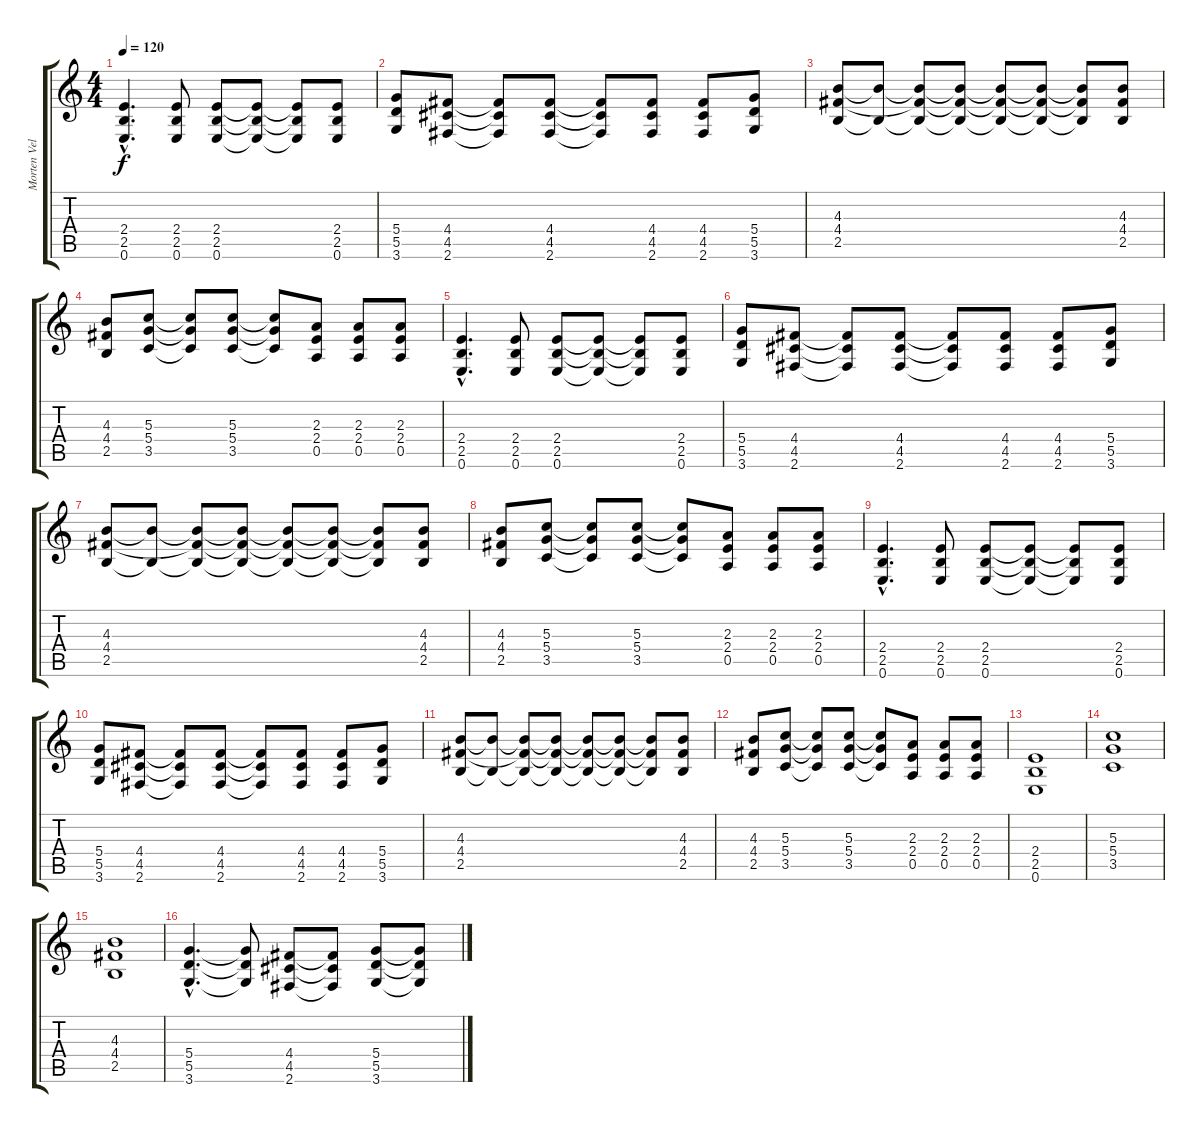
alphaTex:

\track ("Morten Veland" "Morten Vel") {instrument distortionguitar}
\staff {score tabs}
\tuning (E4 B3 G3 D3 A2 E2) {hide}
\ts (4 4)
\tempo 120
\clef g2
\ks c
(2.4{hac} 2.5{hac} 0.6{hac}).4{d dy f} (2.4 2.5 0.6).8 (2.4 2.5 0.6).8 (2.4{t} 2.5{t} 0.6{t}).8 (2.4{t} 2.5{t} 0.6{t}).8 (2.4 2.5 0.6).8 |
(5.4 5.5 3.6).8 (4.4 4.5 2.6).8 (4.4{t} 4.5{t} 2.6{t}).8 (4.4 4.5 2.6).8 (4.4{t} 4.5{t} 2.6{t}).8 (4.4 4.5 2.6).8 (4.4 4.5 2.6).8 (5.4 5.5 3.6).8 |
(4.3 4.4 2.5).8 (4.3{t} 2.5{t}).8 (4.3{t} 4.4{t} 2.5{t}).8 (4.3{t} 4.4{t} 2.5{t}).8 (4.3{t} 4.4{t} 2.5{t}).8 (4.3{t} 4.4{t} 2.5{t}).8 (4.3{t} 4.4{t} 2.5{t}).8 (4.3 4.4 2.5).8 |
(4.3 4.4 2.5).8 (5.3 5.4 3.5).8 (5.3{t} 5.4{t} 3.5{t}).8 (5.3 5.4 3.5).8 (5.3{t} 5.4{t} 3.5{t}).8 (2.3 2.4 0.5).8 (2.3 2.4 0.5).8 (2.3 2.4 0.5).8 |
(2.4{hac} 2.5{hac} 0.6{hac}).4{d} (2.4 2.5 0.6).8 (2.4 2.5 0.6).8 (2.4{t} 2.5{t} 0.6{t}).8 (2.4{t} 2.5{t} 0.6{t}).8 (2.4 2.5 0.6).8 |
(5.4 5.5 3.6).8 (4.4 4.5 2.6).8 (4.4{t} 4.5{t} 2.6{t}).8 (4.4 4.5 2.6).8 (4.4{t} 4.5{t} 2.6{t}).8 (4.4 4.5 2.6).8 (4.4 4.5 2.6).8 (5.4 5.5 3.6).8 |
(4.3 4.4 2.5).8 (4.3{t} 2.5{t}).8 (4.3{t} 4.4{t} 2.5{t}).8 (4.3{t} 4.4{t} 2.5{t}).8 (4.3{t} 4.4{t} 2.5{t}).8 (4.3{t} 4.4{t} 2.5{t}).8 (4.3{t} 4.4{t} 2.5{t}).8 (4.3 4.4 2.5).8 |
(4.3 4.4 2.5).8 (5.3 5.4 3.5).8 (5.3{t} 5.4{t} 3.5{t}).8 (5.3 5.4 3.5).8 (5.3{t} 5.4{t} 3.5{t}).8 (2.3 2.4 0.5).8 (2.3 2.4 0.5).8 (2.3 2.4 0.5).8 |
(2.4{hac} 2.5{hac} 0.6{hac}).4{d} (2.4 2.5 0.6).8 (2.4 2.5 0.6).8 (2.4{t} 2.5{t} 0.6{t}).8 (2.4{t} 2.5{t} 0.6{t}).8 (2.4 2.5 0.6).8 |
(5.4 5.5 3.6).8 (4.4 4.5 2.6).8 (4.4{t} 4.5{t} 2.6{t}).8 (4.4 4.5 2.6).8 (4.4{t} 4.5{t} 2.6{t}).8 (4.4 4.5 2.6).8 (4.4 4.5 2.6).8 (5.4 5.5 3.6).8 |
(4.3 4.4 2.5).8 (4.3{t} 2.5{t}).8 (4.3{t} 4.4{t} 2.5{t}).8 (4.3{t} 4.4{t} 2.5{t}).8 (4.3{t} 4.4{t} 2.5{t}).8 (4.3{t} 4.4{t} 2.5{t}).8 (4.3{t} 4.4{t} 2.5{t}).8 (4.3 4.4 2.5).8 |
(4.3 4.4 2.5).8 (5.3 5.4 3.5).8 (5.3{t} 5.4{t} 3.5{t}).8 (5.3 5.4 3.5).8 (5.3{t} 5.4{t} 3.5{t}).8 (2.3 2.4 0.5).8 (2.3 2.4 0.5).8 (2.3 2.4 0.5).8 |
(2.4 2.5 0.6).1 |
(5.3 5.4 3.5).1 |
(4.3 4.4 2.5).1 |
(5.4{hac} 5.5{hac} 3.6{hac}).4{d} (5.4{t} 5.5{t} 3.6{t}).8 (4.4 4.5 2.6).8 (4.4{t} 4.5{t} 2.6{t}).8 (5.4 5.5 3.6).8 (5.4{t} 5.5{t} 3.6{t}).8
